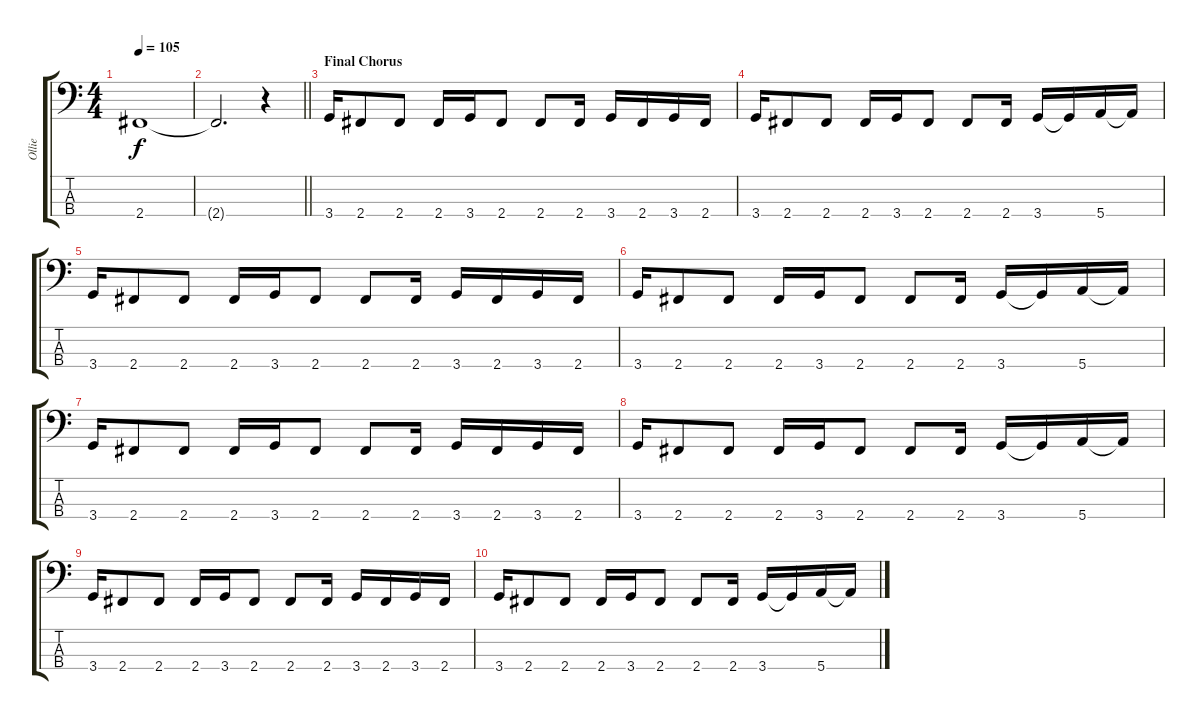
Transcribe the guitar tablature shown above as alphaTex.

\track ("Ollie" "Ollie") {instrument electricbassfinger}
\staff {score tabs}
\tuning (G2 D2 A1 E1) {hide}
\ts (4 4)
\tempo 105
\clef f4
\ks c
2.4.1{dy f} |
\barLineRight lightlight
2.4{t}.2{d} r.4 |
\section ("" "Final Chorus")
3.4.16 2.4.8 2.4.8 2.4.16 3.4.16 2.4.8 2.4.8 2.4.16 3.4.16 2.4.16 3.4.16 2.4.16 |
3.4.16 2.4.8 2.4.8 2.4.16 3.4.16 2.4.8 2.4.8 2.4.16 3.4.16 3.4{t}.16 5.4.16 5.4{t}.16 |
3.4.16 2.4.8 2.4.8 2.4.16 3.4.16 2.4.8 2.4.8 2.4.16 3.4.16 2.4.16 3.4.16 2.4.16 |
3.4.16 2.4.8 2.4.8 2.4.16 3.4.16 2.4.8 2.4.8 2.4.16 3.4.16 3.4{t}.16 5.4.16 5.4{t}.16 |
3.4.16 2.4.8 2.4.8 2.4.16 3.4.16 2.4.8 2.4.8 2.4.16 3.4.16 2.4.16 3.4.16 2.4.16 |
3.4.16 2.4.8 2.4.8 2.4.16 3.4.16 2.4.8 2.4.8 2.4.16 3.4.16 3.4{t}.16 5.4.16 5.4{t}.16 |
3.4.16 2.4.8 2.4.8 2.4.16 3.4.16 2.4.8 2.4.8 2.4.16 3.4.16 2.4.16 3.4.16 2.4.16 |
3.4.16 2.4.8 2.4.8 2.4.16 3.4.16 2.4.8 2.4.8 2.4.16 3.4.16 3.4{t}.16 5.4.16 5.4{t}.16
